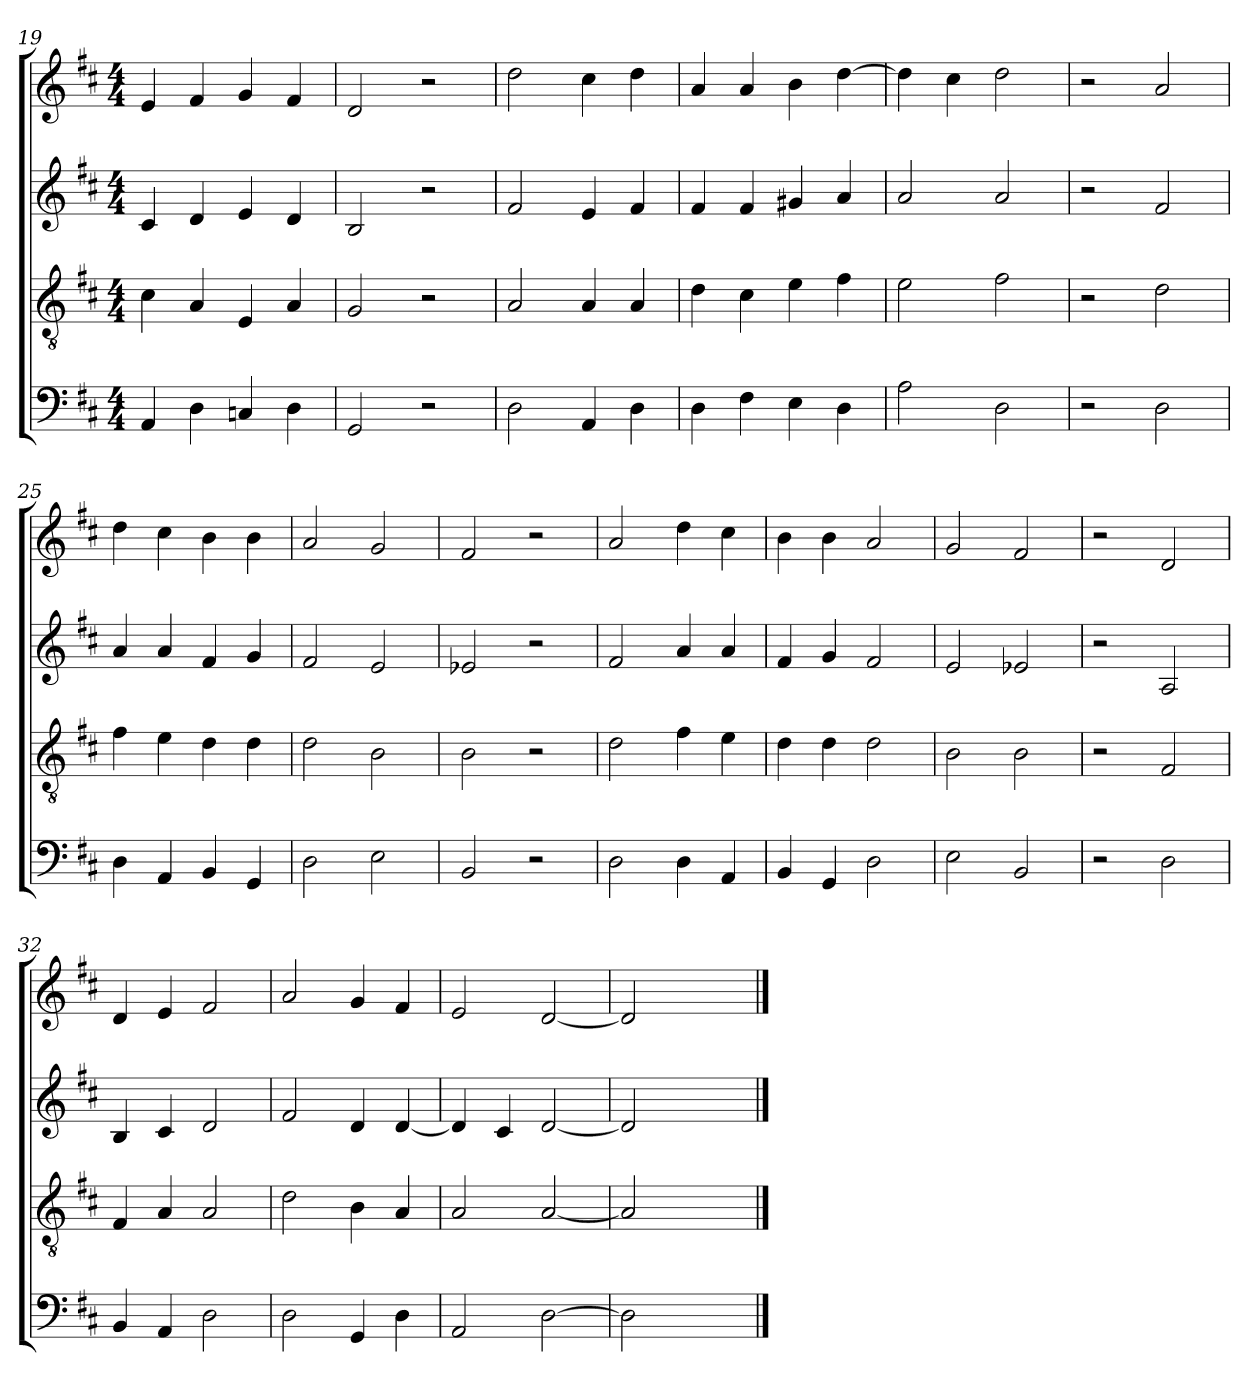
**kern	**kern	**kern	**kern
*part4	*part3	*part2	*part1
*staff4	*staff3	*staff2	*staff1
!!LO:LB:g=z
*clefF4	*clefGv2	*clefG2	*clefG2
*k[f#c#]	*k[f#c#]	*k[f#c#]	*k[f#c#]
*M4/4	*M4/4	*M4/4	*M4/4
=19	=19	=19	=19
4AA	4c#	4c#	4e
4D	4A	4d	4f#
4Cn	4E	4e	4g
4D	4A	4d	4f#
=20	=20	=20	=20
2GG	2G	2B	2d
2r	2r	2r	2r
=21	=21	=21	=21
2D	2A	2f#	2dd
4AA	4A	4e	4cc#
4D	4A	4f#	4dd
=22	=22	=22	=22
4D	4d	4f#	4a
4F#	4c#	4f#	4a
4E	4e	4g#X	4b
4D	4f#	4a	[4dd
=23	=23	=23	=23
2A	2e	2a	4dd]
.	.	.	4cc#
2D	2f#	2a	2dd
=24	=24	=24	=24
2r	2r	2r	2r
2D	2d	2f#	2a
=25	=25	=25	=25
4D	4f#	4a	4dd
4AA	4e	4a	4cc#
4BB	4d	4f#	4b
4GG	4d	4g	4b
=26	=26	=26	=26
2D	2d	2f#	2a
2E	2B	2e	2g
=27	=27	=27	=27
2BB	2B	2e-X	2f#
2r	2r	2r	2r
=28	=28	=28	=28
2D	2d	2f#	2a
4D	4f#	4a	4dd
4AA	4e	4a	4cc#
!!LO:PB:g=z
=29	=29	=29	=29
4BB	4d	4f#	4b
4GG	4d	4g	4b
2D	2d	2f#	2a
=30	=30	=30	=30
2E	2B	2e	2g
2BB	2B	2e-X	2f#
=31	=31	=31	=31
2r	2r	2r	2r
2D	2F#	2A	2d
=32	=32	=32	=32
4BB	4F#	4B	4d
4AA	4A	4c#	4e
2D	2A	2d	2f#
=33	=33	=33	=33
2D	2d	2f#	2a
4GG	4B	4d	4g
4D	4A	[4d	4f#
=34	=34	=34	=34
2AA	2A	4d]	2e
.	.	4c#	.
[2D	[2A	[2d	[2d
=35	=35	=35	=35
2D]	2A]	2d]	2d]
2ryy	2ryy	2ryy	2ryy
==	==	==	==
*-	*-	*-	*-
